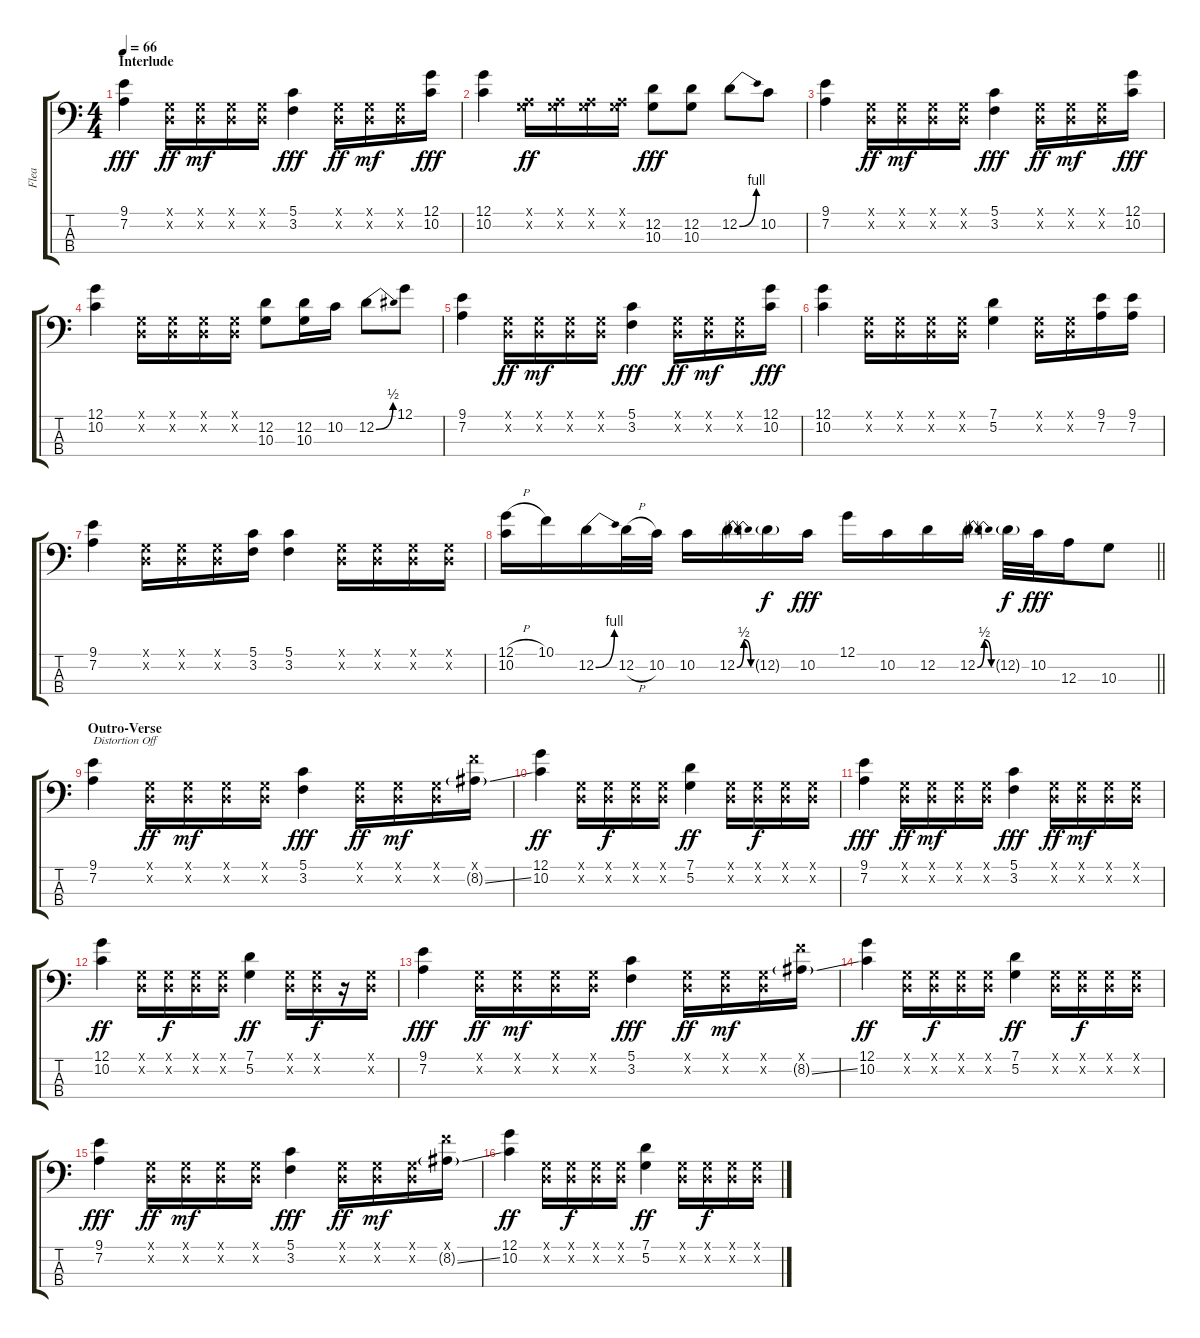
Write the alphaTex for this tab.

\track ("Flea" "Flea") {instrument electricbassfinger}
\staff {score tabs}
\tuning (G2 D2 A1 E1) {hide}
\ts (4 4)
\section ("" "Interlude")
\tempo 66
\clef f4
\ks c
(9.1 7.2).4{dy fff} (0.1{x} 0.2{x}).16{dy ff} (0.1{x} 0.2{x}).16{dy mf} (0.1{x} 0.2{x}).16 (0.1{x} 0.2{x}).16 (5.1 3.2).4{dy fff} (0.1{x} 0.2{x}).16{dy ff} (0.1{x} 0.2{x}).16{dy mf} (0.1{x} 0.2{x}).16 (12.1 10.2).16{dy fff} |
(12.1 10.2).4 (0.1{x} 7.2{x}).16{dy ff} (0.1{x} 7.2{x}).16 (0.1{x} 7.2{x}).16 (0.1{x} 7.2{x}).16 (12.2 10.3).8{dy fff} (12.2 10.3).8 12.2{be (bend 0 0 60 4)}.8 10.2.8 |
(9.1 7.2).4 (0.1{x} 0.2{x}).16{dy ff} (0.1{x} 0.2{x}).16{dy mf} (0.1{x} 0.2{x}).16 (0.1{x} 0.2{x}).16 (5.1 3.2).4{dy fff} (0.1{x} 0.2{x}).16{dy ff} (0.1{x} 0.2{x}).16{dy mf} (0.1{x} 0.2{x}).16 (12.1 10.2).16{dy fff} |
(12.1 10.2).4 (0.1{x} 0.2{x}).16 (0.1{x} 0.2{x}).16 (0.1{x} 0.2{x}).16 (0.1{x} 0.2{x}).16 (12.2 10.3).8 (12.2 10.3).16 10.2.16 12.2{be (bend 0 0 60 2)}.8 12.1.8 |
(9.1 7.2).4 (0.1{x} 0.2{x}).16{dy ff} (0.1{x} 0.2{x}).16{dy mf} (0.1{x} 0.2{x}).16 (0.1{x} 0.2{x}).16 (5.1 3.2).4{dy fff} (0.1{x} 0.2{x}).16{dy ff} (0.1{x} 0.2{x}).16{dy mf} (0.1{x} 0.2{x}).16 (12.1 10.2).16{dy fff} |
(12.1 10.2).4 (0.1{x} 0.2{x}).16 (0.1{x} 0.2{x}).16 (0.1{x} 0.2{x}).16 (0.1{x} 0.2{x}).16 (7.1 5.2).4 (0.1{x} 0.2{x}).16 (0.1{x} 0.2{x}).16 (9.1 7.2).16 (9.1 7.2).16 |
(9.1 7.2).4 (0.1{x} 0.2{x}).16 (0.1{x} 0.2{x}).16 (0.1{x} 0.2{x}).16 (5.1 3.2).16 (5.1 3.2).4 (0.1{x} 0.2{x}).16 (0.1{x} 0.2{x}).16 (0.1{x} 0.2{x}).16 (0.1{x} 0.2{x}).16 |
\barLineRight lightlight
(12.1{h} 10.2).16 10.1.16 12.2{be (bend 0 0 60 4)}.16 12.2{h}.32 10.2.32 10.2.16 12.2{be (bendrelease 0 0 15 2 45 2 60 0)}.16 12.2{g}.16{dy f} 10.2.16{dy fff} 12.1.16 10.2.16 12.2.16 12.2{be (bendrelease 0 0 15 2 45 2 60 0)}.16 12.2{g}.32{dy f} 10.2.32{dy fff} 12.3.16 10.3.8 |
\section ("" "Outro-Verse")
(9.1 7.2).4{txt "Distortion Off" volume 16 instrument electricbassfinger} (0.1{x} 0.2{x}).16{dy ff} (0.1{x} 0.2{x}).16{dy mf} (0.1{x} 0.2{x}).16 (0.1{x} 0.2{x}).16 (5.1 3.2).4{dy fff} (0.1{x} 0.2{x}).16{dy ff} (0.1{x} 0.2{x}).16{dy mf} (0.1{x} 0.2{x}).16 (10.1{x} 8.2{ss g}).16 |
(12.1 10.2).4{dy ff} (0.1{x} 0.2{x}).16 (0.1{x} 0.2{x}).16{dy f} (0.1{x} 0.2{x}).16 (0.1{x} 0.2{x}).16 (7.1 5.2).4{dy ff} (0.1{x} 0.2{x}).16 (0.1{x} 0.2{x}).16{dy f} (0.1{x} 0.2{x}).16 (0.1{x} 0.2{x}).16 |
(9.1 7.2).4{dy fff} (0.1{x} 0.2{x}).16{dy ff} (0.1{x} 0.2{x}).16{dy mf} (0.1{x} 0.2{x}).16 (0.1{x} 0.2{x}).16 (5.1 3.2).4{dy fff} (0.1{x} 0.2{x}).16{dy ff} (0.1{x} 0.2{x}).16{dy mf} (0.1{x} 0.2{x}).16 (0.1{x} 0.2{x}).16 |
(12.1 10.2).4{dy ff} (0.1{x} 0.2{x}).16 (0.1{x} 0.2{x}).16{dy f} (0.1{x} 0.2{x}).16 (0.1{x} 0.2{x}).16 (7.1 5.2).4{dy ff} (0.1{x} 0.2{x}).16 (0.1{x} 0.2{x}).16{dy f} r.16 (0.1{x} 0.2{x}).16 |
(9.1 7.2).4{dy fff} (0.1{x} 0.2{x}).16{dy ff} (0.1{x} 0.2{x}).16{dy mf} (0.1{x} 0.2{x}).16 (0.1{x} 0.2{x}).16 (5.1 3.2).4{dy fff} (0.1{x} 0.2{x}).16{dy ff} (0.1{x} 0.2{x}).16{dy mf} (0.1{x} 0.2{x}).16 (10.1{x} 8.2{ss g}).16 |
(12.1 10.2).4{dy ff} (0.1{x} 0.2{x}).16 (0.1{x} 0.2{x}).16{dy f} (0.1{x} 0.2{x}).16 (0.1{x} 0.2{x}).16 (7.1 5.2).4{dy ff} (0.1{x} 0.2{x}).16 (0.1{x} 0.2{x}).16{dy f} (0.1{x} 0.2{x}).16 (0.1{x} 0.2{x}).16 |
(9.1 7.2).4{dy fff} (0.1{x} 0.2{x}).16{dy ff} (0.1{x} 0.2{x}).16{dy mf} (0.1{x} 0.2{x}).16 (0.1{x} 0.2{x}).16 (5.1 3.2).4{dy fff} (0.1{x} 0.2{x}).16{dy ff} (0.1{x} 0.2{x}).16{dy mf} (0.1{x} 0.2{x}).16 (10.1{x} 8.2{ss g}).16 |
(12.1 10.2).4{dy ff} (0.1{x} 0.2{x}).16 (0.1{x} 0.2{x}).16{dy f} (0.1{x} 0.2{x}).16 (0.1{x} 0.2{x}).16 (7.1 5.2).4{dy ff} (0.1{x} 0.2{x}).16 (0.1{x} 0.2{x}).16{dy f} (0.1{x} 0.2{x}).16 (0.1{x} 0.2{x}).16
